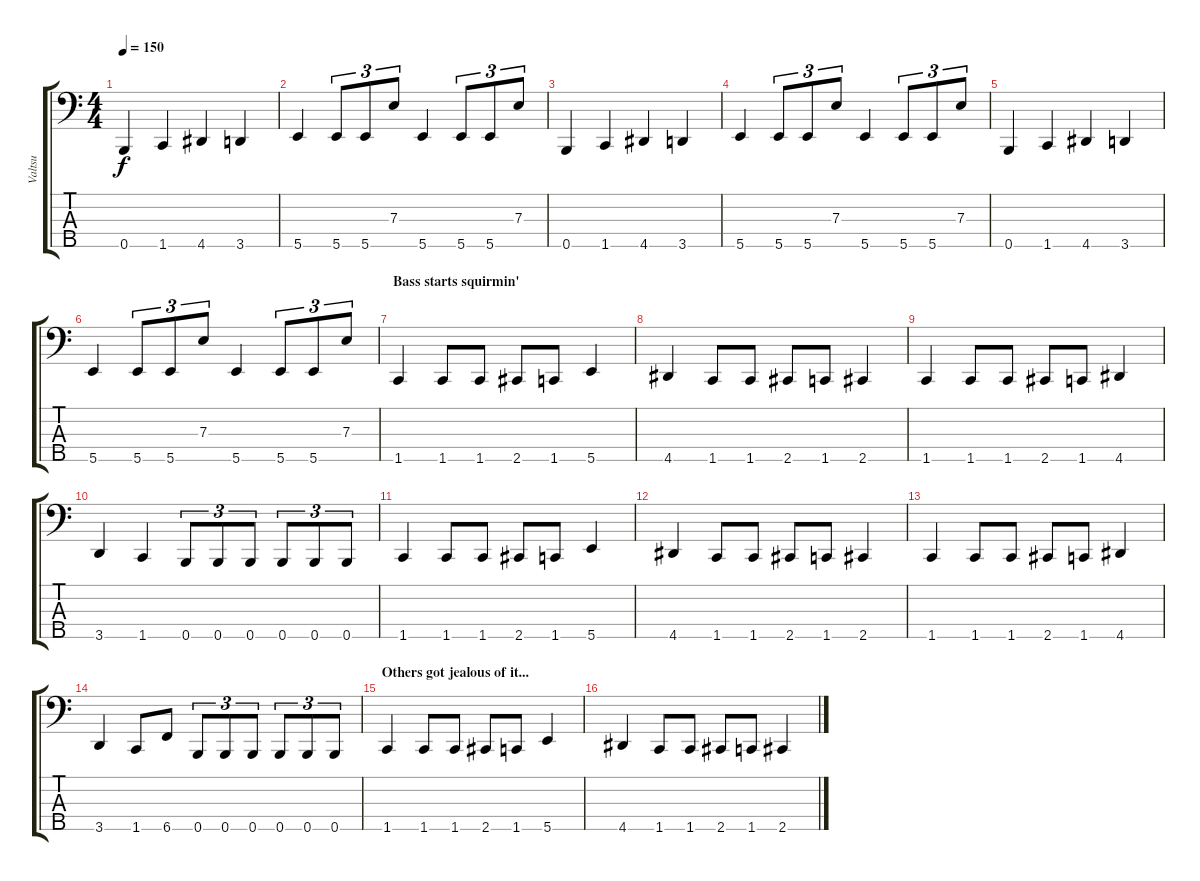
\track ("Valtsu" "Valtsu") {instrument slapbass1}
\staff {score tabs}
\tuning (G2 D2 A1 E1 B0) {hide}
\ts (4 4)
\tempo 150
\clef f4
\ks c
0.5.4{dy f} 1.5.4 4.5.4 3.5.4 |
5.5.4 5.5.8{tu (3 2)} 5.5.8{tu (3 2)} 7.3.8{tu (3 2)} 5.5.4 5.5.8{tu (3 2)} 5.5.8{tu (3 2)} 7.3.8{tu (3 2)} |
0.5.4 1.5.4 4.5.4 3.5.4 |
5.5.4 5.5.8{tu (3 2)} 5.5.8{tu (3 2)} 7.3.8{tu (3 2)} 5.5.4 5.5.8{tu (3 2)} 5.5.8{tu (3 2)} 7.3.8{tu (3 2)} |
0.5.4 1.5.4 4.5.4 3.5.4 |
5.5.4 5.5.8{tu (3 2)} 5.5.8{tu (3 2)} 7.3.8{tu (3 2)} 5.5.4 5.5.8{tu (3 2)} 5.5.8{tu (3 2)} 7.3.8{tu (3 2)} |
\section ("" "Bass starts squirmin'")
1.5.4 1.5.8 1.5.8 2.5.8 1.5.8 5.5.4 |
4.5.4 1.5.8 1.5.8 2.5.8 1.5.8 2.5.4 |
1.5.4 1.5.8 1.5.8 2.5.8 1.5.8 4.5.4 |
3.5.4 1.5.4 0.5.8{tu (3 2)} 0.5.8{tu (3 2)} 0.5.8{tu (3 2)} 0.5.8{tu (3 2)} 0.5.8{tu (3 2)} 0.5.8{tu (3 2)} |
1.5.4 1.5.8 1.5.8 2.5.8 1.5.8 5.5.4 |
4.5.4 1.5.8 1.5.8 2.5.8 1.5.8 2.5.4 |
1.5.4 1.5.8 1.5.8 2.5.8 1.5.8 4.5.4 |
3.5.4 1.5.8 6.5.8 0.5.8{tu (3 2)} 0.5.8{tu (3 2)} 0.5.8{tu (3 2)} 0.5.8{tu (3 2)} 0.5.8{tu (3 2)} 0.5.8{tu (3 2)} |
\section ("" "Others got jealous of it...")
1.5.4 1.5.8 1.5.8 2.5.8 1.5.8 5.5.4 |
4.5.4 1.5.8 1.5.8 2.5.8 1.5.8 2.5.4
